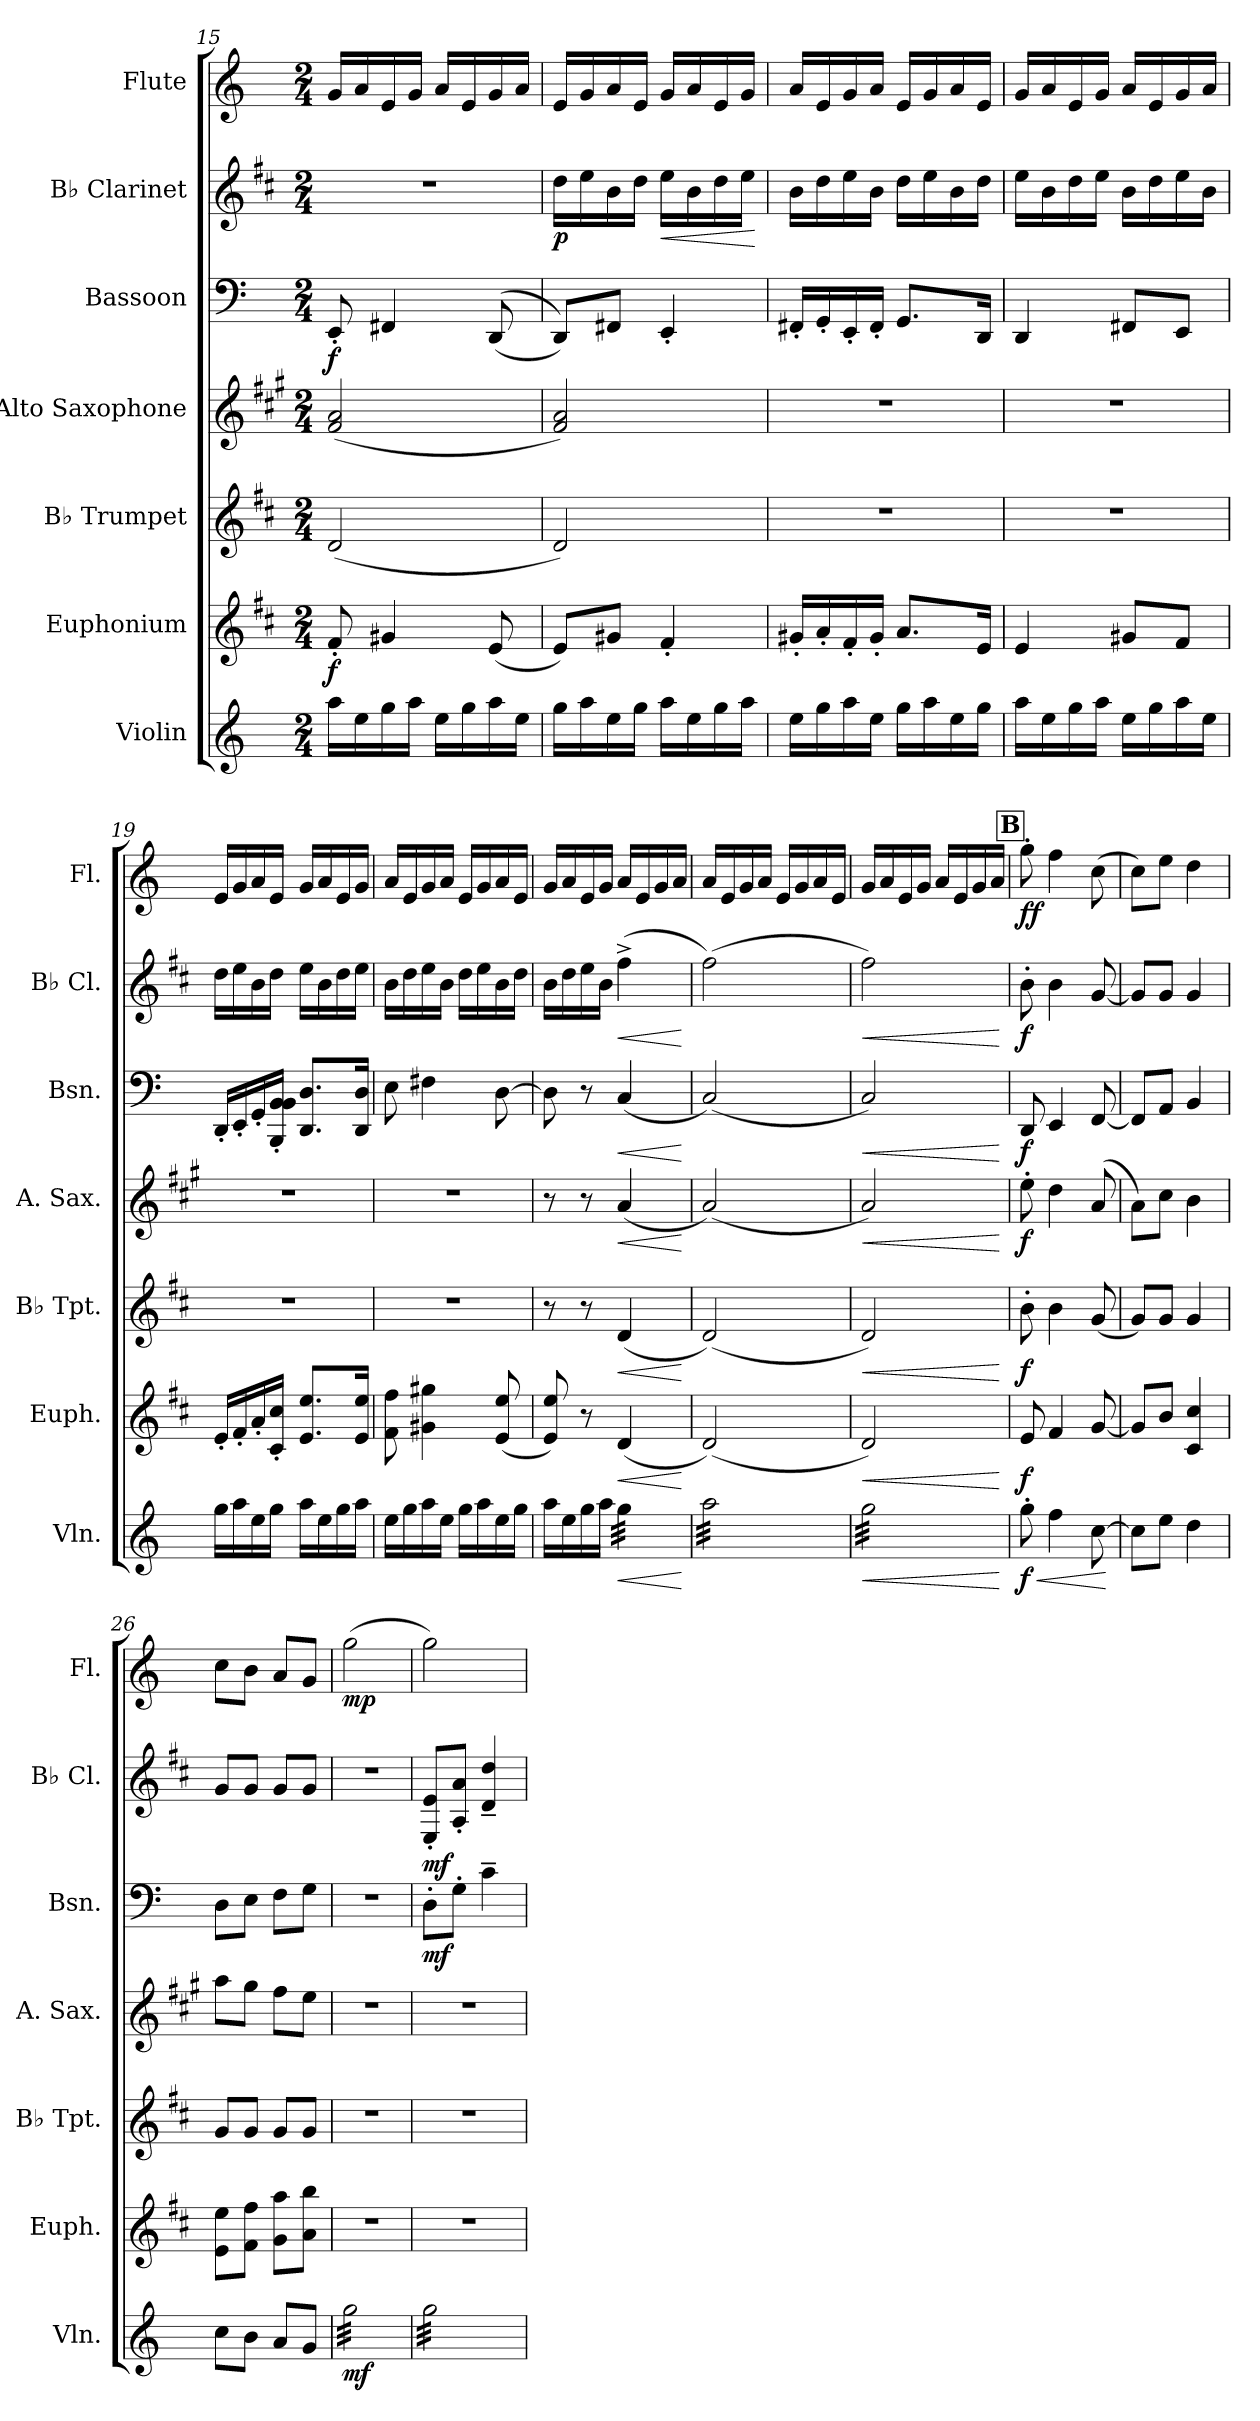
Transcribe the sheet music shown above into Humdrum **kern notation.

**kern	**dynam	**kern	**dynam	**kern	**dynam	**kern	**dynam	**kern	**dynam	**kern	**dynam	**kern	**dynam
*part7	*part7	*part6	*part6	*part5	*part5	*part4	*part4	*part3	*part3	*part2	*part2	*part1	*part1
*staff7	*staff7	*staff6	*staff6	*staff5	*staff5	*staff4	*staff4	*staff3	*staff3	*staff2	*staff2	*staff1	*staff1
*I"Violin	*	*I"Euphonium	*	*I"B♭ Trumpet	*	*I"Alto Saxophone	*	*I"Bassoon	*	*I"B♭ Clarinet	*	*I"Flute	*
*I'Vln.	*	*I'Euph.	*	*I'B♭ Tpt.	*	*I'A. Sax.	*	*I'Bsn.	*	*I'B♭ Cl.	*	*I'Fl.	*
!!LO:PB:g=z
*clefG2	*	*clefG2	*	*clefG2	*	*clefG2	*	*clefF4	*	*clefG2	*	*clefG2	*
*	*	*	*	*ITrd1c2	*	*ITrd5c9	*	*	*	*ITrd1c2	*	*	*
*k[]	*	*k[f#c#]	*	*k[]	*	*k[]	*	*k[]	*	*k[]	*	*k[]	*
*M2/4	*	*M2/4	*	*M2/4	*	*M2/4	*	*M2/4	*	*M2/4	*	*M2/4	*
=15	=15	=15	=15	=15	=15	=15	=15	=15	=15	=15	=15	=15	=15
!	!	!	!LO:DY:b	!	!	!	!	!	!LO:DY:b	!	!	!	!
16aa\LL	.	8f#'/	f	(2c/	.	(2A/ 2c/	.	8EE'/	f	2r	.	16g/LL	.
16ee\	.	.	.	.	.	.	.	.	.	.	.	16a/	.
16gg\	.	4g#X/	.	.	.	.	.	4FF#X/	.	.	.	16e/	.
16aa\JJ	.	.	.	.	.	.	.	.	.	.	.	16g/JJ	.
16ee\LL	.	.	.	.	.	.	.	.	.	.	.	16a/LL	.
16gg\	.	.	.	.	.	.	.	.	.	.	.	16e/	.
16aa\	.	(8e/	.	.	.	.	.	((8DD/	.	.	.	16g/	.
16ee\JJ	.	.	.	.	.	.	.	.	.	.	.	16a/JJ	.
=16	=16	=16	=16	=16	=16	=16	=16	=16	=16	=16	=16	=16	=16
!	!	!	!	!	!	!	!	!	!	!	!LO:DY:b	!	!
16gg\LL	.	8e/L)	.	2c/)	.	2A/ 2c/)	.	8DD/L))	.	16cc\LL	p	16e/LL	.
16aa\	.	.	.	.	.	.	.	.	.	16dd\	.	16g/	.
16ee\	.	8g#X/J	.	.	.	.	.	8FF#X/J	.	16a\	.	16a/	.
16gg\JJ	.	.	.	.	.	.	.	.	.	16cc\JJ	.	16e/JJ	.
!	!	!	!	!	!	!	!	!	!	!	!LO:HP:b	!	!
16aa\LL	.	4f#'/	.	.	.	.	.	4EE'/	.	16dd\LL	<	16g/LL	.
16ee\	.	.	.	.	.	.	.	.	.	16a\	.	16a/	.
16gg\	.	.	.	.	.	.	.	.	.	16cc\	.	16e/	.
16aa\JJ	.	.	.	.	.	.	.	.	.	16dd\JJ	.	16g/JJ	.
.	.	.	.	.	.	.	.	.	.	.	[	.	.
=17	=17	=17	=17	=17	=17	=17	=17	=17	=17	=17	=17	=17	=17
16ee\LL	.	16g#X'/LL	.	2r	.	2r	.	16FF#X'/LL	.	16a\LL	.	16a/LL	.
16gg\	.	16a'/	.	.	.	.	.	16GG'/	.	16cc\	.	16e/	.
16aa\	.	16f#'/	.	.	.	.	.	16EE'/	.	16dd\	.	16g/	.
16ee\JJ	.	16g#'/JJ	.	.	.	.	.	16FF#'/JJ	.	16a\JJ	.	16a/JJ	.
16gg\LL	.	8.a/L	.	.	.	.	.	8.GG/L	.	16cc\LL	.	16e/LL	.
16aa\	.	.	.	.	.	.	.	.	.	16dd\	.	16g/	.
16ee\	.	.	.	.	.	.	.	.	.	16a\	.	16a/	.
16gg\JJ	.	16e/Jk	.	.	.	.	.	16DD/Jk	.	16cc\JJ	.	16e/JJ	.
=18	=18	=18	=18	=18	=18	=18	=18	=18	=18	=18	=18	=18	=18
16aa\LL	.	4e/	.	2r	.	2r	.	4DD/	.	16dd\LL	.	16g/LL	.
16ee\	.	.	.	.	.	.	.	.	.	16a\	.	16a/	.
16gg\	.	.	.	.	.	.	.	.	.	16cc\	.	16e/	.
16aa\JJ	.	.	.	.	.	.	.	.	.	16dd\JJ	.	16g/JJ	.
16ee\LL	.	8g#X/L	.	.	.	.	.	8FF#X/L	.	16a\LL	.	16a/LL	.
16gg\	.	.	.	.	.	.	.	.	.	16cc\	.	16e/	.
16aa\	.	8f#/J	.	.	.	.	.	8EE/J	.	16dd\	.	16g/	.
16ee\JJ	.	.	.	.	.	.	.	.	.	16a\JJ	.	16a/JJ	.
!!LO:PB:g=z
=19	=19	=19	=19	=19	=19	=19	=19	=19	=19	=19	=19	=19	=19
16gg\LL	.	16e'/LL	.	2r	.	2r	.	16DD'/LL	.	16cc\LL	.	16e/LL	.
16aa\	.	16f#'/	.	.	.	.	.	16EE'/	.	16dd\	.	16g/	.
16ee\	.	16a'/	.	.	.	.	.	16GG'/	.	16a\	.	16a/	.
16gg\JJ	.	16c#/' 16cc#/'JJ	.	.	.	.	.	16BBB/' 16BB/' 16BB/'JJ	.	16cc\JJ	.	16e/JJ	.
16aa\LL	.	8.e/ 8.ee/L	.	.	.	.	.	8.DD/ 8.D/L	.	16dd\LL	.	16g/LL	.
16ee\	.	.	.	.	.	.	.	.	.	16a\	.	16a/	.
16gg\	.	.	.	.	.	.	.	.	.	16cc\	.	16e/	.
16aa\JJ	.	16e/ 16ee/Jk	.	.	.	.	.	16DD/ 16D/Jk	.	16dd\JJ	.	16g/JJ	.
=20	=20	=20	=20	=20	=20	=20	=20	=20	=20	=20	=20	=20	=20
16ee\LL	.	8f#\ 8ff#\	.	2r	.	2r	.	8E\	.	16a\LL	.	16a/LL	.
16gg\	.	.	.	.	.	.	.	.	.	16cc\	.	16e/	.
16aa\	.	4g#X\ 4gg#X\	.	.	.	.	.	4F#X\	.	16dd\	.	16g/	.
16ee\JJ	.	.	.	.	.	.	.	.	.	16a\JJ	.	16a/JJ	.
16gg\LL	.	.	.	.	.	.	.	.	.	16cc\LL	.	16e/LL	.
16aa\	.	.	.	.	.	.	.	.	.	16dd\	.	16g/	.
16ee\	.	(8e/ 8ee/	.	.	.	.	.	[8D\	.	16a\	.	16a/	.
16gg\JJ	.	.	.	.	.	.	.	.	.	16cc\JJ	.	16e/JJ	.
=21	=21	=21	=21	=21	=21	=21	=21	=21	=21	=21	=21	=21	=21
16aa\LL	.	8e/ 8ee/)	.	8r	.	8r	.	8D\]	.	16a\LL	.	16g/LL	.
16ee\	.	.	.	.	.	.	.	.	.	16cc\	.	16a/	.
16gg\	.	8r	.	8r	.	8r	.	8r	.	16dd\	.	16e/	.
16aa\JJ	.	.	.	.	.	.	.	.	.	16a\JJ	.	16g/JJ	.
!	!LO:HP:b	!	!LO:HP:b	!	!LO:HP:b	!	!LO:HP:b	!	!LO:HP:b	!	!LO:HP:b	!	!
*tremolo	*	*	*	*	*	*	*	*	*	*	*	*	*
(32gg\LLL	<	(4d/	<	(4c/	<	(4c/	<	(4C/	<	(4ee^\	<	16a/LL	.
(32gg\	.	.	.	.	.	.	.	.	.	.	.	.	.
(32gg\	.	.	.	.	.	.	.	.	.	.	.	16e/	.
(32gg\	.	.	.	.	.	.	.	.	.	.	.	.	.
(32gg\	.	.	.	.	.	.	.	.	.	.	.	16g/	.
(32gg\	.	.	.	.	.	.	.	.	.	.	.	.	.
(32gg\	.	.	.	.	.	.	.	.	.	.	.	16a/JJ	.
(32gg\JJJ	.	.	.	.	.	.	.	.	.	.	.	.	.
.	[	.	[	.	[	.	[	.	[	.	[	.	.
=22	=22	=22	=22	=22	=22	=22	=22	=22	=22	=22	=22	=22	=22
(32aa\)LLL	.	(2d/)	.	(2c/)	.	(2c/)	.	(2C/)	.	(2ee\)	.	16a/LL	.
(32aa\)	.	.	.	.	.	.	.	.	.	.	.	.	.
(32aa\)	.	.	.	.	.	.	.	.	.	.	.	16e/	.
(32aa\)	.	.	.	.	.	.	.	.	.	.	.	.	.
(32aa\)	.	.	.	.	.	.	.	.	.	.	.	16g/	.
(32aa\)	.	.	.	.	.	.	.	.	.	.	.	.	.
(32aa\)	.	.	.	.	.	.	.	.	.	.	.	16a/JJ	.
(32aa\)	.	.	.	.	.	.	.	.	.	.	.	.	.
(32aa\)	.	.	.	.	.	.	.	.	.	.	.	16e/LL	.
(32aa\)	.	.	.	.	.	.	.	.	.	.	.	.	.
(32aa\)	.	.	.	.	.	.	.	.	.	.	.	16g/	.
(32aa\)	.	.	.	.	.	.	.	.	.	.	.	.	.
(32aa\)	.	.	.	.	.	.	.	.	.	.	.	16a/	.
(32aa\)	.	.	.	.	.	.	.	.	.	.	.	.	.
(32aa\)	.	.	.	.	.	.	.	.	.	.	.	16e/JJ	.
(32aa\)JJJ	.	.	.	.	.	.	.	.	.	.	.	.	.
!!LO:PB:g=z
=23	=23	=23	=23	=23	=23	=23	=23	=23	=23	=23	=23	=23	=23
!	!LO:HP:b	!	!LO:HP:b	!	!LO:HP:b	!	!LO:HP:b	!	!LO:HP:b	!	!LO:HP:b	!	!
32gg\)LLL	<	2d/)	<	2c/)	<	2c/)	<	2C/)	<	2ee\)	<	16g/LL	.
32gg\)	.	.	.	.	.	.	.	.	.	.	.	.	.
32gg\)	.	.	.	.	.	.	.	.	.	.	.	16a/	.
32gg\)	.	.	.	.	.	.	.	.	.	.	.	.	.
32gg\)	.	.	.	.	.	.	.	.	.	.	.	16e/	.
32gg\)	.	.	.	.	.	.	.	.	.	.	.	.	.
32gg\)	.	.	.	.	.	.	.	.	.	.	.	16g/JJ	.
32gg\)	.	.	.	.	.	.	.	.	.	.	.	.	.
32gg\)	.	.	.	.	.	.	.	.	.	.	.	16a/LL	.
32gg\)	.	.	.	.	.	.	.	.	.	.	.	.	.
32gg\)	.	.	.	.	.	.	.	.	.	.	.	16e/	.
32gg\)	.	.	.	.	.	.	.	.	.	.	.	.	.
32gg\)	.	.	.	.	.	.	.	.	.	.	.	16g/	.
32gg\)	.	.	.	.	.	.	.	.	.	.	.	.	.
32gg\)	.	.	.	.	.	.	.	.	.	.	.	16a/JJ	.
32gg\)JJJ	.	.	.	.	.	.	.	.	.	.	.	.	.
*Xtremolo	*	*	*	*	*	*	*	*	*	*	*	*	*
.	[	.	[	.	[	.	[	.	[	.	[	.	.
!!LO:REH:place=s1:a:B:fs=14:t=B
=24	=24	=24	=24	=24	=24	=24	=24	=24	=24	=24	=24	=24	=24
!	!LO:HP:b	!	!	!	!	!	!	!	!	!	!	!	!
!	!LO:DY:n=1:b	!	!LO:DY:b	!	!LO:DY:b	!	!LO:DY:b	!	!LO:DY:b	!	!LO:DY:b	!	!LO:DY:b
!	!	!	!	!	!	!	!	!	!	!	!	!	!LO:DY:n=1:b
8gg'\	< f	8e/	f	8a'\	f	8g'\	f	8DD/	f	8a'\	f	8gg'\	f f
4ff\	.	4f#/	.	4a\	.	4f\	.	4EE/	.	4a\	.	4ff\	.
[8cc\	.	[8g/	.	(8f/	.	(8c/	.	[8FF/	.	[8f/	.	(8cc\	.
.	[	.	.	.	.	.	.	.	.	.	.	.	.
=25	=25	=25	=25	=25	=25	=25	=25	=25	=25	=25	=25	=25	=25
8cc\L]	.	8g/L]	.	8f/L)	.	8c\L)	.	8FF/L]	.	8f/L]	.	8cc\L)	.
8ee\J	.	8b/J	.	8f/J	.	8e\J	.	8AA/J	.	8f/J	.	8ee\J	.
4dd\	.	4c#/ 4cc#/	.	4f/	.	4d\	.	4BB/	.	4f/	.	4dd\	.
=26	=26	=26	=26	=26	=26	=26	=26	=26	=26	=26	=26	=26	=26
8cc\L	.	8e\ 8ee\L	.	8f/L	.	8cc\L	.	8D\L	.	8f/L	.	8cc\L	.
8b\J	.	8f#\ 8ff#\J	.	8f/J	.	8b\J	.	8E\J	.	8f/J	.	8b\J	.
8a/L	.	8g\ 8aa\L	.	8f/L	.	8a\L	.	8F\L	.	8f/L	.	8a/L	.
8g/J	.	8a\ 8bb\J	.	8f/J	.	8g\J	.	8G\J	.	8f/J	.	8g/J	.
=27	=27	=27	=27	=27	=27	=27	=27	=27	=27	=27	=27	=27	=27
!	!LO:DY:b	!	!	!	!	!	!	!	!	!	!	!	!LO:DY:b
*tremolo	*	*	*	*	*	*	*	*	*	*	*	*	*
32gg\LLL	mf	2r	.	2r	.	2r	.	2r	.	2r	.	(2gg\	mp
32gg\	.	.	.	.	.	.	.	.	.	.	.	.	.
32gg\	.	.	.	.	.	.	.	.	.	.	.	.	.
32gg\	.	.	.	.	.	.	.	.	.	.	.	.	.
32gg\	.	.	.	.	.	.	.	.	.	.	.	.	.
32gg\	.	.	.	.	.	.	.	.	.	.	.	.	.
32gg\	.	.	.	.	.	.	.	.	.	.	.	.	.
32gg\	.	.	.	.	.	.	.	.	.	.	.	.	.
32gg\	.	.	.	.	.	.	.	.	.	.	.	.	.
32gg\	.	.	.	.	.	.	.	.	.	.	.	.	.
32gg\	.	.	.	.	.	.	.	.	.	.	.	.	.
32gg\	.	.	.	.	.	.	.	.	.	.	.	.	.
32gg\	.	.	.	.	.	.	.	.	.	.	.	.	.
32gg\	.	.	.	.	.	.	.	.	.	.	.	.	.
32gg\	.	.	.	.	.	.	.	.	.	.	.	.	.
32gg\JJJ	.	.	.	.	.	.	.	.	.	.	.	.	.
=28	=28	=28	=28	=28	=28	=28	=28	=28	=28	=28	=28	=28	=28
!	!	!	!	!	!	!	!	!	!LO:DY:b	!	!LO:DY:b	!	!
32gg\LLL	.	2r	.	2r	.	2r	.	8D'\L	mf	8D/' 8d/'L	mf	2gg\)	.
32gg\	.	.	.	.	.	.	.	.	.	.	.	.	.
32gg\	.	.	.	.	.	.	.	.	.	.	.	.	.
32gg\	.	.	.	.	.	.	.	.	.	.	.	.	.
32gg\	.	.	.	.	.	.	.	8G'\J	.	8G/' 8g/'J	.	.	.
32gg\	.	.	.	.	.	.	.	.	.	.	.	.	.
32gg\	.	.	.	.	.	.	.	.	.	.	.	.	.
32gg\	.	.	.	.	.	.	.	.	.	.	.	.	.
32gg\	.	.	.	.	.	.	.	4c~\	.	4c/~ 4cc/~	.	.	.
32gg\	.	.	.	.	.	.	.	.	.	.	.	.	.
32gg\	.	.	.	.	.	.	.	.	.	.	.	.	.
32gg\	.	.	.	.	.	.	.	.	.	.	.	.	.
32gg\	.	.	.	.	.	.	.	.	.	.	.	.	.
32gg\	.	.	.	.	.	.	.	.	.	.	.	.	.
32gg\	.	.	.	.	.	.	.	.	.	.	.	.	.
32gg\JJJ	.	.	.	.	.	.	.	.	.	.	.	.	.
*Xtremolo	*	*	*	*	*	*	*	*	*	*	*	*	*
=	=	=	=	=	=	=	=	=	=	=	=	=	=
*-	*-	*-	*-	*-	*-	*-	*-	*-	*-	*-	*-	*-	*-
